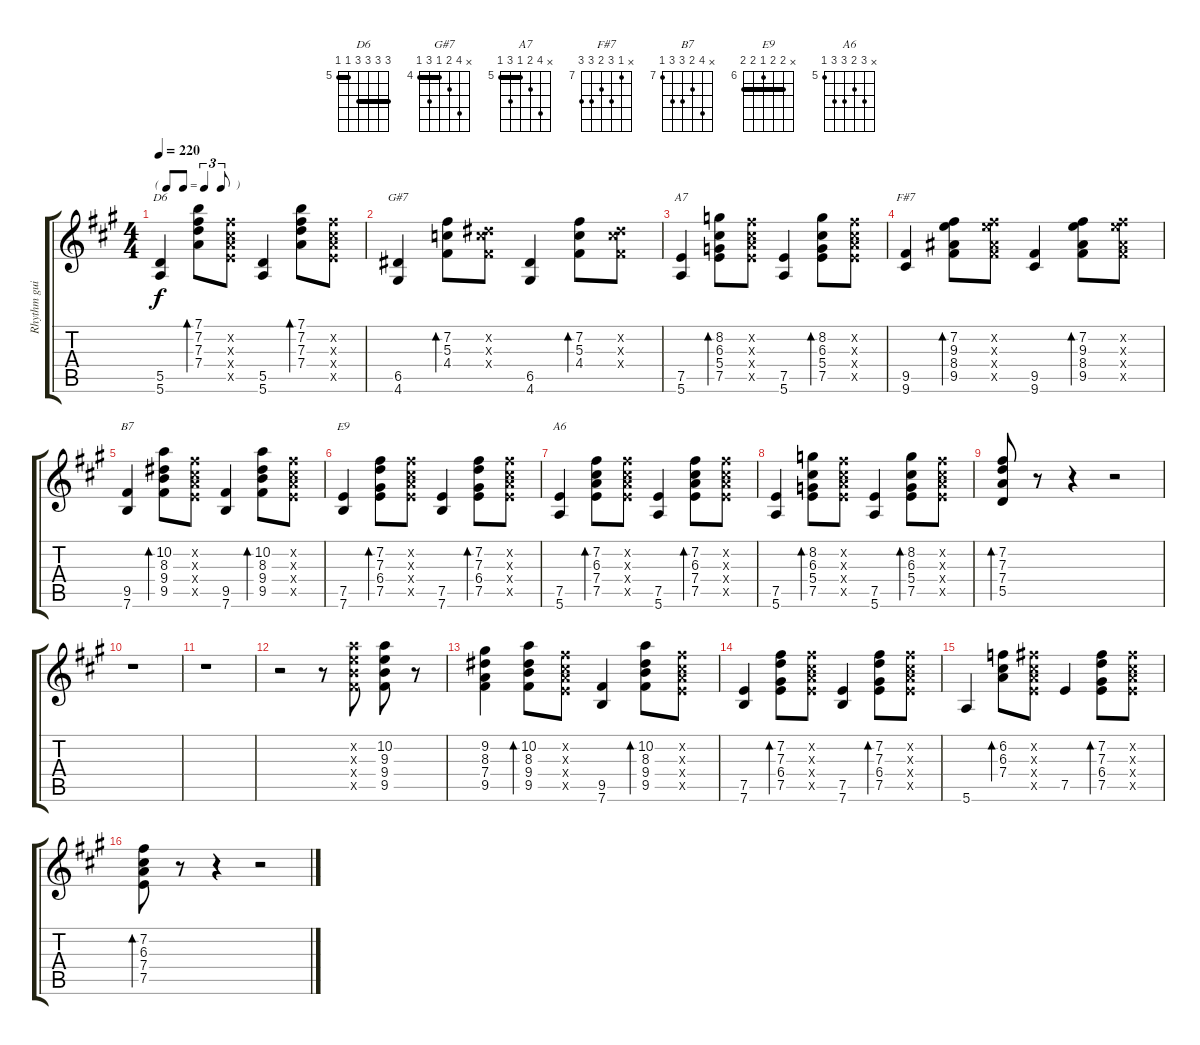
\track ("Rhythm guitar" "Rhythm gui") {instrument acousticguitarsteel}
\staff {score tabs}
\tuning (E4 B3 G3 D3 A2 E2) {hide}
\chord ("D6" 7 7 7 7 5 5) {firstfret 5 barre (5 7)}
\chord ("G#7" x 7 5 4 6 4) {firstfret 4 barre 4}
\chord ("A7" x 8 6 5 7 5) {firstfret 5 barre 5}
\chord ("F#7" x 7 9 8 9 9) {firstfret 7}
\chord ("B7" x 10 8 9 9 7) {firstfret 7}
\chord ("E9" x 7 7 6 7 7) {firstfret 6 barre 7}
\chord ("A6" x 7 6 7 7 5) {firstfret 5}
\ts (4 4)
\tf triplet8th
\tempo 220
\clef g2
\ks a
(5.5 5.6).4{ch "D6" dy f} (7.1 7.2 7.3 7.4).8{bd 60} (7.2{x} 6.3{x} 7.4{x} 7.5{x}).8 (5.5 5.6).4 (7.1 7.2 7.3 7.4).8{bd 60} (7.2{x} 6.3{x} 7.4{x} 7.5{x}).8 |
(6.5 4.6).4{ch "G#7"} (7.2 5.3 4.4).8{bd 60} (4.2{x} 5.3{x} 4.4{x}).8 (6.5 4.6).4 (7.2 5.3 4.4).8{bd 60} (4.2{x} 5.3{x} 4.4{x}).8 |
(7.5 5.6).4{ch "A7"} (8.2 6.3 5.4 7.5).8{bd 60} (7.2{x} 6.3{x} 7.4{x} 7.5{x}).8 (7.5 5.6).4 (8.2 6.3 5.4 7.5).8{bd 60} (7.2{x} 6.3{x} 7.4{x} 7.5{x}).8 |
(9.5 9.6).4{ch "F#7"} (7.2 9.3 8.4 9.5).8{bd 60} (7.2{x} 9.3{x} 8.4{x} 9.5{x}).8 (9.5 9.6).4 (7.2 9.3 8.4 9.5).8{bd 60} (7.2{x} 9.3{x} 8.4{x} 9.5{x}).8 |
(9.5 7.6).4{ch "B7"} (10.2 8.3 9.4 9.5).8{bd 60} (7.2{x} 6.3{x} 7.4{x} 7.5{x}).8 (9.5 7.6).4 (10.2 8.3 9.4 9.5).8{bd 60} (7.2{x} 6.3{x} 7.4{x} 7.5{x}).8 |
(7.5 7.6).4{ch "E9"} (7.2 7.3 6.4 7.5).8{bd 60} (7.2{x} 6.3{x} 7.4{x} 7.5{x}).8 (7.5 7.6).4 (7.2 7.3 6.4 7.5).8{bd 60} (7.2{x} 6.3{x} 7.4{x} 7.5{x}).8 |
(7.5 5.6).4{ch "A6"} (7.2 6.3 7.4 7.5).8{bd 60} (7.2{x} 6.3{x} 7.4{x} 7.5{x}).8 (7.5 5.6).4 (7.2 6.3 7.4 7.5).8{bd 60} (7.2{x} 6.3{x} 7.4{x} 7.5{x}).8 |
(7.5 5.6).4 (8.2 6.3 5.4 7.5).8{bd 60} (7.2{x} 6.3{x} 7.4{x} 7.5{x}).8 (7.5 5.6).4 (8.2 6.3 5.4 7.5).8{bd 60} (7.2{x} 6.3{x} 7.4{x} 7.5{x}).8 |
(7.2 7.3 7.4 5.5).8{bd 60} r.8 r.4 r.2 |
r.1 |
r.1 |
r.2 r.8 (10.2{x} 9.3{x} 9.4{x} 9.5{x}).8 (10.2 9.3 9.4 9.5).8 r.8 |
(9.2 8.3 7.4 9.5).4 (10.2 8.3 9.4 9.5).8{bd 60} (7.2{x} 6.3{x} 7.4{x} 7.5{x}).8 (9.5 7.6).4 (10.2 8.3 9.4 9.5).8{bd 60} (7.2{x} 6.3{x} 7.4{x} 7.5{x}).8 |
(7.5 7.6).4 (7.2 7.3 6.4 7.5).8{bd 60} (7.2{x} 6.3{x} 7.4{x} 7.5{x}).8 (7.5 7.6).4 (7.2 7.3 6.4 7.5).8{bd 60} (7.2{x} 6.3{x} 7.4{x} 7.5{x}).8 |
5.6.4 (6.2 6.3 7.4).8{bd 60} (7.2{x} 6.3{x} 7.4{x} 7.5{x}).8 7.5.4 (7.2 7.3 6.4 7.5).8{bd 60} (7.2{x} 6.3{x} 7.4{x} 7.5{x}).8 |
(7.2 6.3 7.4 7.5).8{bd 60} r.8 r.4 r.2
